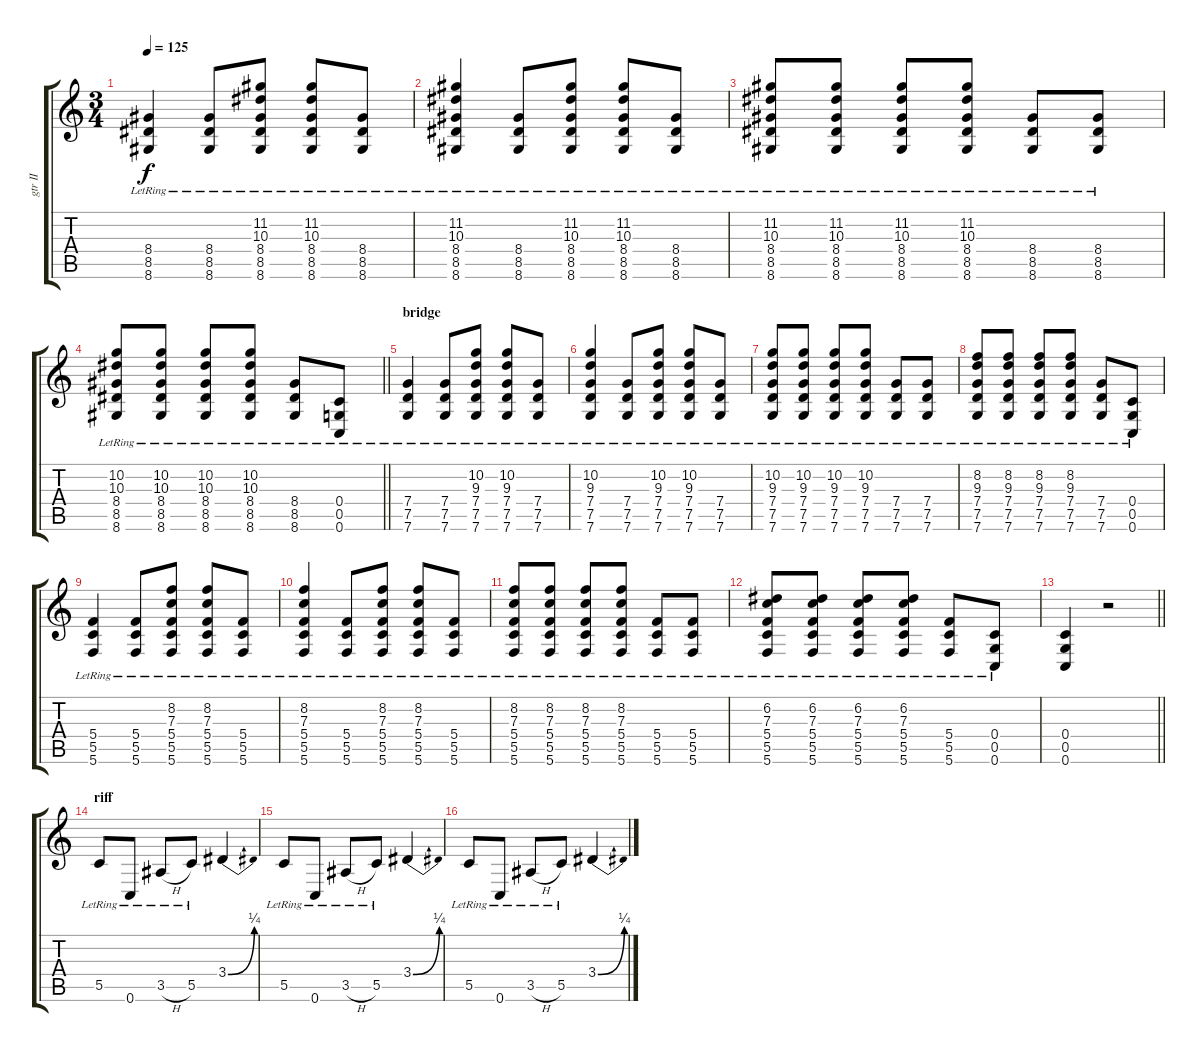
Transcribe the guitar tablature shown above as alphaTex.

\track ("gtr II" "gtr II") {instrument electricguitarjazz}
\staff {score tabs}
\tuning (D4 A3 F3 C3 G2 C2) {hide}
\ts (3 4)
\tempo 125
\clef g2
\ks c
(8.4{lr} 8.5{lr} 8.6{lr}).4{dy f} (8.4{lr} 8.5{lr} 8.6{lr}).8 (11.2{lr} 10.3{lr} 8.4{lr} 8.5{lr} 8.6{lr}).8 (11.2{lr} 10.3{lr} 8.4{lr} 8.5{lr} 8.6{lr}).8 (8.4{lr} 8.5{lr} 8.6{lr}).8 |
(11.2{lr} 10.3{lr} 8.4{lr} 8.5{lr} 8.6{lr}).4 (8.4{lr} 8.5{lr} 8.6{lr}).8 (11.2{lr} 10.3{lr} 8.4{lr} 8.5{lr} 8.6{lr}).8 (11.2{lr} 10.3{lr} 8.4{lr} 8.5{lr} 8.6{lr}).8 (8.4{lr} 8.5{lr} 8.6{lr}).8 |
(11.2{lr} 10.3{lr} 8.4{lr} 8.5{lr} 8.6{lr}).8 (11.2{lr} 10.3{lr} 8.4{lr} 8.5{lr} 8.6{lr}).8 (11.2{lr} 10.3{lr} 8.4{lr} 8.5{lr} 8.6{lr}).8 (11.2{lr} 10.3{lr} 8.4{lr} 8.5{lr} 8.6{lr}).8 (8.4{lr} 8.5{lr} 8.6{lr}).8 (8.4{lr} 8.5{lr} 8.6{lr}).8 |
\barLineRight lightlight
(10.2{lr} 10.3{lr} 8.4{lr} 8.5{lr} 8.6{lr}).8 (10.2{lr} 10.3{lr} 8.4{lr} 8.5{lr} 8.6{lr}).8 (10.2{lr} 10.3{lr} 8.4{lr} 8.5{lr} 8.6{lr}).8 (10.2{lr} 10.3{lr} 8.4{lr} 8.5{lr} 8.6{lr}).8 (8.4{lr} 8.5{lr} 8.6{lr}).8 (0.4{lr} 0.5{lr} 0.6{lr}).8 |
\section ("" "bridge")
(7.4{lr} 7.5{lr} 7.6{lr}).4 (7.4{lr} 7.5{lr} 7.6{lr}).8 (10.2{lr} 9.3{lr} 7.4{lr} 7.5{lr} 7.6{lr}).8 (10.2{lr} 9.3{lr} 7.4{lr} 7.5{lr} 7.6{lr}).8 (7.4{lr} 7.5{lr} 7.6{lr}).8 |
(10.2{lr} 9.3{lr} 7.4{lr} 7.5{lr} 7.6{lr}).4 (7.4{lr} 7.5{lr} 7.6{lr}).8 (10.2{lr} 9.3{lr} 7.4{lr} 7.5{lr} 7.6{lr}).8 (10.2{lr} 9.3{lr} 7.4{lr} 7.5{lr} 7.6{lr}).8 (7.4{lr} 7.5{lr} 7.6{lr}).8 |
(10.2{lr} 9.3{lr} 7.4{lr} 7.5{lr} 7.6{lr}).8 (10.2{lr} 9.3{lr} 7.4{lr} 7.5{lr} 7.6{lr}).8 (10.2{lr} 9.3{lr} 7.4{lr} 7.5{lr} 7.6{lr}).8 (10.2{lr} 9.3{lr} 7.4{lr} 7.5{lr} 7.6{lr}).8 (7.4{lr} 7.5{lr} 7.6{lr}).8 (7.4{lr} 7.5{lr} 7.6{lr}).8 |
(8.2{lr} 9.3{lr} 7.4{lr} 7.5{lr} 7.6{lr}).8 (8.2{lr} 9.3{lr} 7.4{lr} 7.5{lr} 7.6{lr}).8 (8.2{lr} 9.3{lr} 7.4{lr} 7.5{lr} 7.6{lr}).8 (8.2{lr} 9.3{lr} 7.4{lr} 7.5{lr} 7.6{lr}).8 (7.4{lr} 7.5{lr} 7.6{lr}).8 (0.4{lr} 0.5{lr} 0.6{lr}).8 |
(5.4{lr} 5.5{lr} 5.6{lr}).4 (5.4{lr} 5.5{lr} 5.6{lr}).8 (8.2{lr} 7.3{lr} 5.4{lr} 5.5{lr} 5.6{lr}).8 (8.2{lr} 7.3{lr} 5.4{lr} 5.5{lr} 5.6{lr}).8 (5.4{lr} 5.5{lr} 5.6{lr}).8 |
(8.2{lr} 7.3{lr} 5.4{lr} 5.5{lr} 5.6{lr}).4 (5.4{lr} 5.5{lr} 5.6{lr}).8 (8.2{lr} 7.3{lr} 5.4{lr} 5.5{lr} 5.6{lr}).8 (8.2{lr} 7.3{lr} 5.4{lr} 5.5{lr} 5.6{lr}).8 (5.4{lr} 5.5{lr} 5.6{lr}).8 |
(8.2{lr} 7.3{lr} 5.4{lr} 5.5{lr} 5.6{lr}).8 (8.2{lr} 7.3{lr} 5.4{lr} 5.5{lr} 5.6{lr}).8 (8.2{lr} 7.3{lr} 5.4{lr} 5.5{lr} 5.6{lr}).8 (8.2{lr} 7.3{lr} 5.4{lr} 5.5{lr} 5.6{lr}).8 (5.4{lr} 5.5{lr} 5.6{lr}).8 (5.4{lr} 5.5{lr} 5.6{lr}).8 |
(6.2{lr} 7.3{lr} 5.4{lr} 5.5{lr} 5.6{lr}).8 (6.2{lr} 7.3{lr} 5.4{lr} 5.5{lr} 5.6{lr}).8 (6.2{lr} 7.3{lr} 5.4{lr} 5.5{lr} 5.6{lr}).8 (6.2{lr} 7.3{lr} 5.4{lr} 5.5{lr} 5.6{lr}).8 (5.4{lr} 5.5{lr} 5.6{lr}).8 (0.4{lr} 0.5{lr} 0.6{lr}).8 |
\barLineRight lightlight
(0.4 0.5 0.6).4 r.2 |
\section ("" "riff")
5.5{lr}.8 0.6{lr}.8 3.5{h lr}.8 5.5{lr}.8 3.4{be (bend 0 0 60 1)}.4 |
5.5{lr}.8 0.6{lr}.8 3.5{h lr}.8 5.5{lr}.8 3.4{be (bend 0 0 60 1)}.4 |
5.5{lr}.8 0.6{lr}.8 3.5{h lr}.8 5.5{lr}.8 3.4{be (bend 0 0 60 1)}.4
